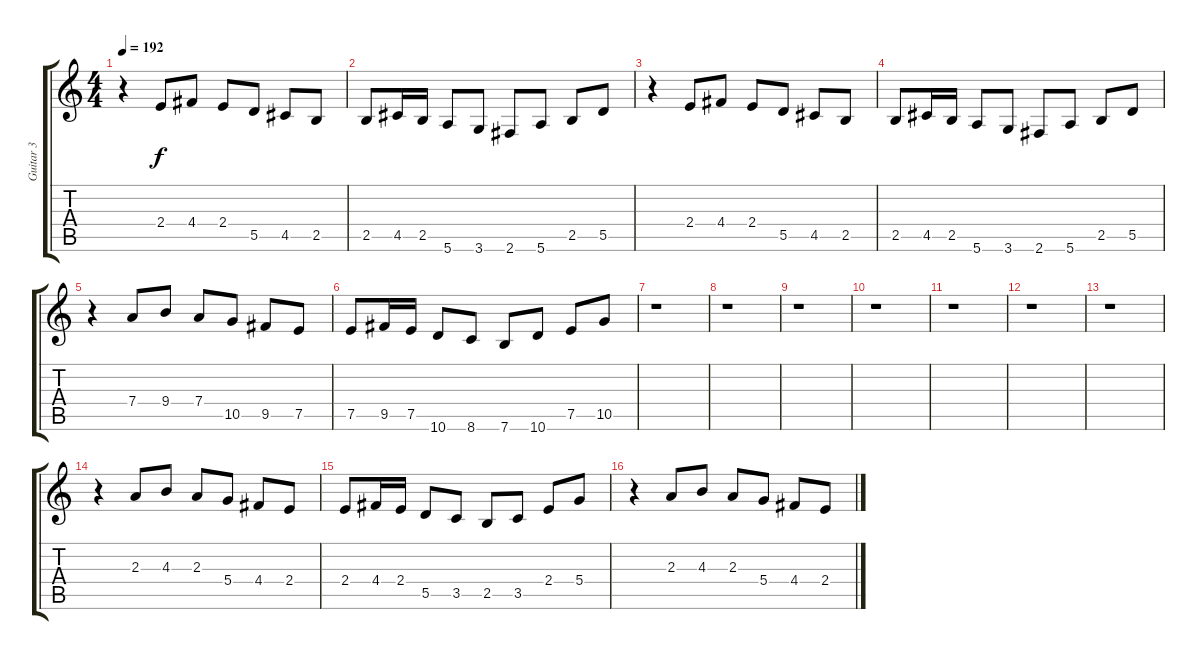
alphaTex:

\track ("Guitar 3" "Guitar 3") {instrument electricguitarjazz}
\staff {score tabs}
\tuning (E4 B3 G3 D3 A2 E2) {hide}
\ts (4 4)
\tempo 192
\clef g2
\ks c
r.4{dy f} 2.4.8 4.4.8 2.4.8 5.5.8 4.5.8 2.5.8 |
2.5.8 4.5.16 2.5.16 5.6.8 3.6.8 2.6.8 5.6.8 2.5.8 5.5.8 |
r.4 2.4.8 4.4.8 2.4.8 5.5.8 4.5.8 2.5.8 |
2.5.8 4.5.16 2.5.16 5.6.8 3.6.8 2.6.8 5.6.8 2.5.8 5.5.8 |
r.4 7.4.8 9.4.8 7.4.8 10.5.8 9.5.8 7.5.8 |
7.5.8 9.5.16 7.5.16 10.6.8 8.6.8 7.6.8 10.6.8 7.5.8 10.5.8 |
r.1 |
r.1 |
r.1 |
r.1 |
r.1 |
r.1 |
r.1 |
r.4 2.3.8 4.3.8 2.3.8 5.4.8 4.4.8 2.4.8 |
2.4.8 4.4.16 2.4.16 5.5.8 3.5.8 2.5.8 3.5.8 2.4.8 5.4.8 |
r.4 2.3.8 4.3.8 2.3.8 5.4.8 4.4.8 2.4.8
